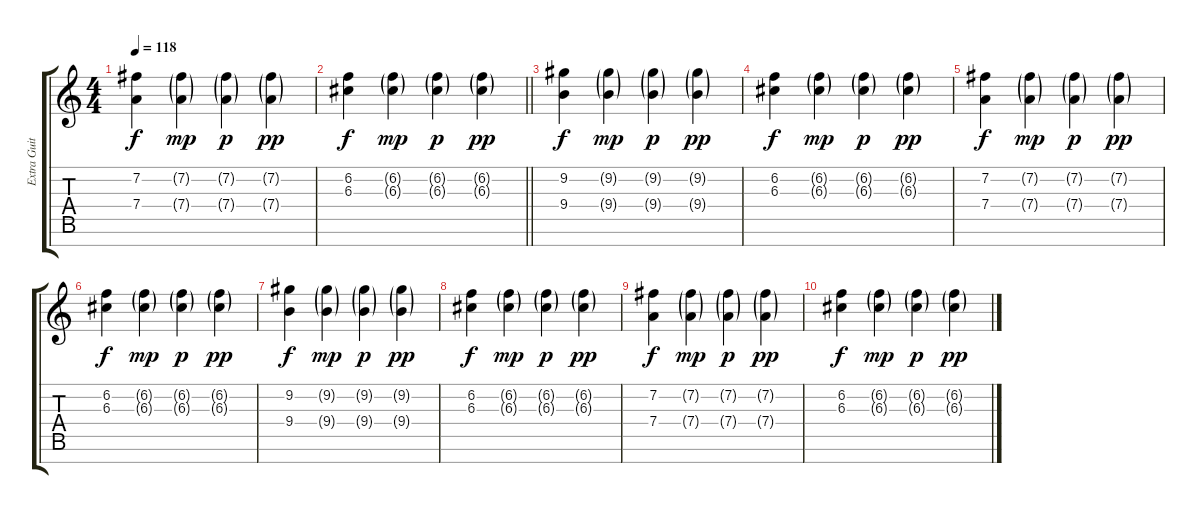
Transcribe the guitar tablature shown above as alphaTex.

\track ("Extra Guitar" "Extra Guit") {instrument distortionguitar}
\staff {score tabs}
\tuning (E4 B3 G3 D3 A2 D2 B1) {hide}
\ts (4 4)
\tempo 118
\clef g2
\ks c
(7.2 7.4).4{dy f} (7.2{g} 7.4{g}).4{dy mp} (7.2{g} 7.4{g}).4{dy p} (7.2{g} 7.4{g}).4{dy pp} |
\barLineRight lightlight
(6.2 6.3).4{dy f} (6.2{g} 6.3{g}).4{dy mp} (6.2{g} 6.3{g}).4{dy p} (6.2{g} 6.3{g}).4{dy pp} |
\section ("" "")
(9.2 9.4).4{dy f volume 7} (9.2{g} 9.4{g}).4{dy mp} (9.2{g} 9.4{g}).4{dy p} (9.2{g} 9.4{g}).4{dy pp} |
(6.2 6.3).4{dy f} (6.2{g} 6.3{g}).4{dy mp} (6.2{g} 6.3{g}).4{dy p} (6.2{g} 6.3{g}).4{dy pp} |
(7.2 7.4).4{dy f} (7.2{g} 7.4{g}).4{dy mp} (7.2{g} 7.4{g}).4{dy p} (7.2{g} 7.4{g}).4{dy pp} |
(6.2 6.3).4{dy f} (6.2{g} 6.3{g}).4{dy mp} (6.2{g} 6.3{g}).4{dy p} (6.2{g} 6.3{g}).4{dy pp} |
(9.2 9.4).4{dy f volume 0} (9.2{g} 9.4{g}).4{dy mp} (9.2{g} 9.4{g}).4{dy p} (9.2{g} 9.4{g}).4{dy pp} |
(6.2 6.3).4{dy f} (6.2{g} 6.3{g}).4{dy mp} (6.2{g} 6.3{g}).4{dy p} (6.2{g} 6.3{g}).4{dy pp} |
(7.2 7.4).4{dy f} (7.2{g} 7.4{g}).4{dy mp} (7.2{g} 7.4{g}).4{dy p} (7.2{g} 7.4{g}).4{dy pp} |
(6.2 6.3).4{dy f} (6.2{g} 6.3{g}).4{dy mp} (6.2{g} 6.3{g}).4{dy p} (6.2{g} 6.3{g}).4{dy pp}
